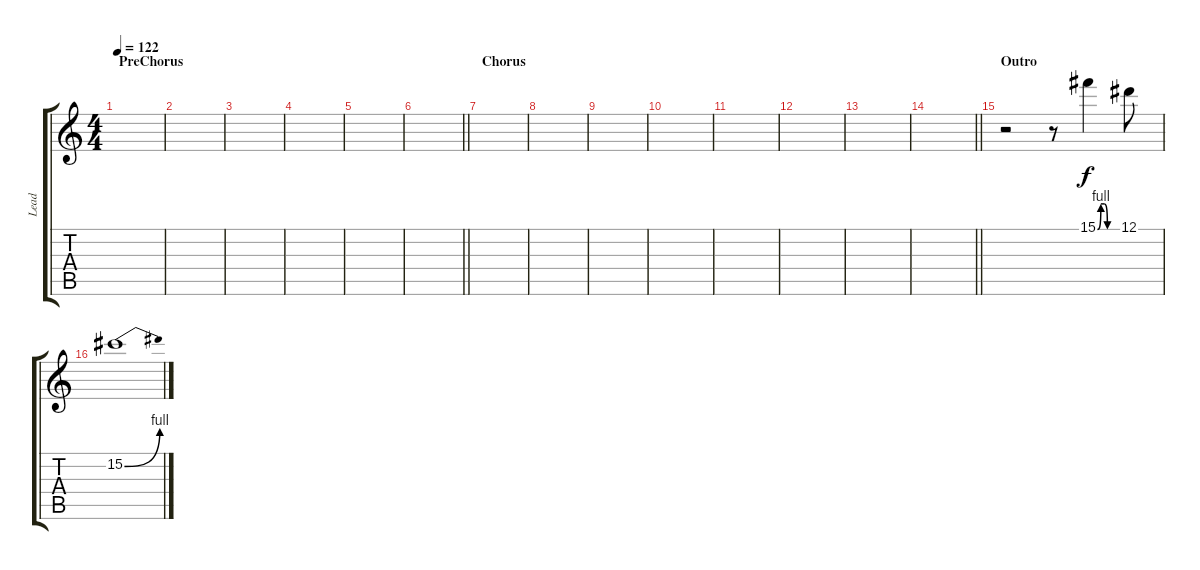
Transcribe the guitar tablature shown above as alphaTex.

\track ("Lead" "Lead") {instrument overdrivenguitar}
\staff {score tabs}
\tuning (Eb4 Bb3 Gb3 Db3 Ab2 Eb2) {hide}
\ts (4 4)
\section ("" "PreChorus")
\tempo 122
\clef g2
\ks c
|
|
|
|
|
\barLineRight lightlight
|
\section ("" "Chorus")
|
|
|
|
|
|
|
\barLineRight lightlight
|
\section ("" "Outro")
r.2 r.8 15.1{be (custom 0 0 10 4 20 4 30 0 60 0)}.4 12.1.8 |
15.2{be (bend 0 0 60 4)}.1
